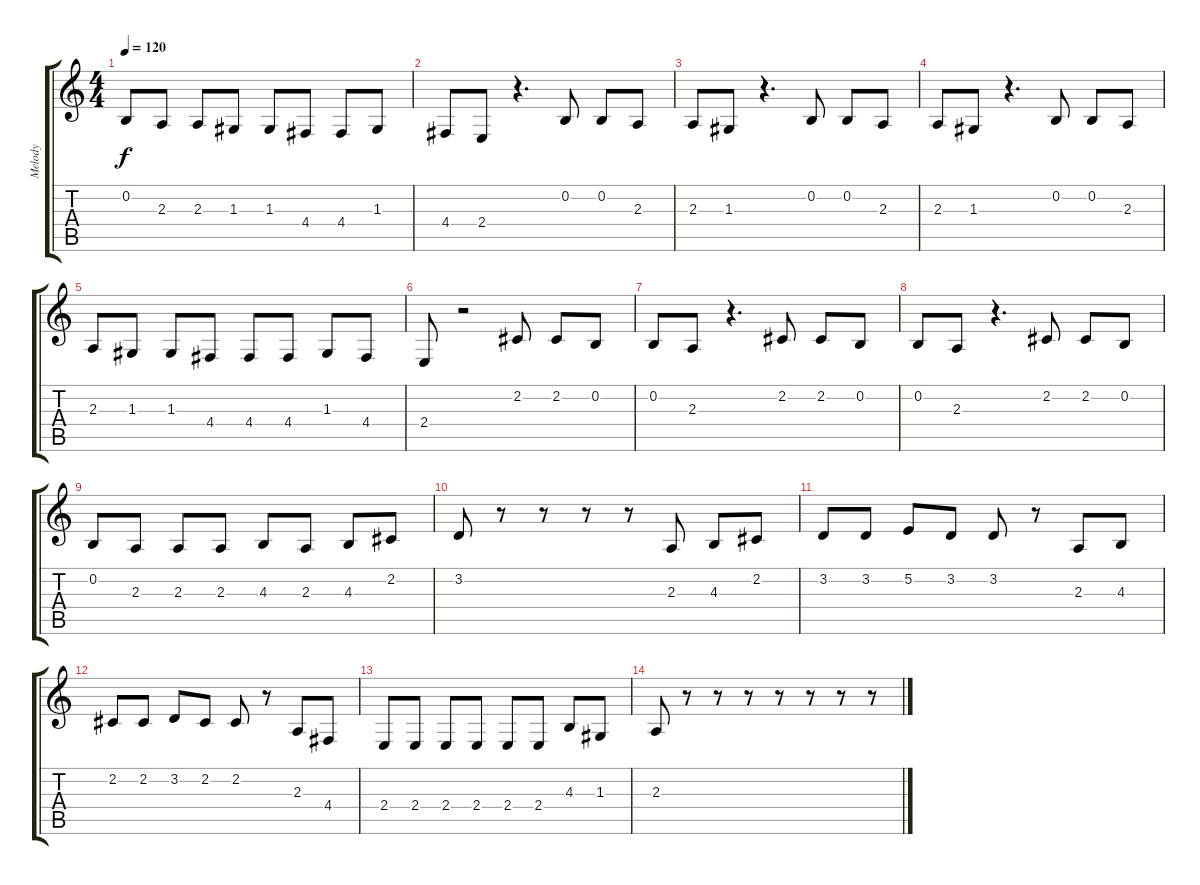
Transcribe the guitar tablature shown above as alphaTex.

\track ("Melody" "Melody") {instrument tenorsax}
\staff {score tabs}
\tuning (E4 B3 G3 D3 A2 E2) {hide}
\ts (4 4)
\tempo 120
\clef g2
\ks c
0.2.8{dy f} 2.3.8 2.3.8 1.3.8 1.3.8 4.4.8 4.4.8 1.3.8 |
4.4.8 2.4.8 r.4{d} 0.2.8 0.2.8 2.3.8 |
2.3.8 1.3.8 r.4{d} 0.2.8 0.2.8 2.3.8 |
2.3.8 1.3.8 r.4{d} 0.2.8 0.2.8 2.3.8 |
2.3.8 1.3.8 1.3.8 4.4.8 4.4.8 4.4.8 1.3.8 4.4.8 |
2.4.8 r.2 2.2.8 2.2.8 0.2.8 |
0.2.8 2.3.8 r.4{d} 2.2.8 2.2.8 0.2.8 |
0.2.8 2.3.8 r.4{d} 2.2.8 2.2.8 0.2.8 |
0.2.8 2.3.8 2.3.8 2.3.8 4.3.8 2.3.8 4.3.8 2.2.8 |
3.2.8 r.8 r.8 r.8 r.8 2.3.8 4.3.8 2.2.8 |
3.2.8 3.2.8 5.2.8 3.2.8 3.2.8 r.8 2.3.8 4.3.8 |
2.2.8 2.2.8 3.2.8 2.2.8 2.2.8 r.8 2.3.8 4.4.8 |
2.4.8 2.4.8 2.4.8 2.4.8 2.4.8 2.4.8 4.3.8 1.3.8 |
2.3.8 r.8 r.8 r.8 r.8 r.8 r.8 r.8
